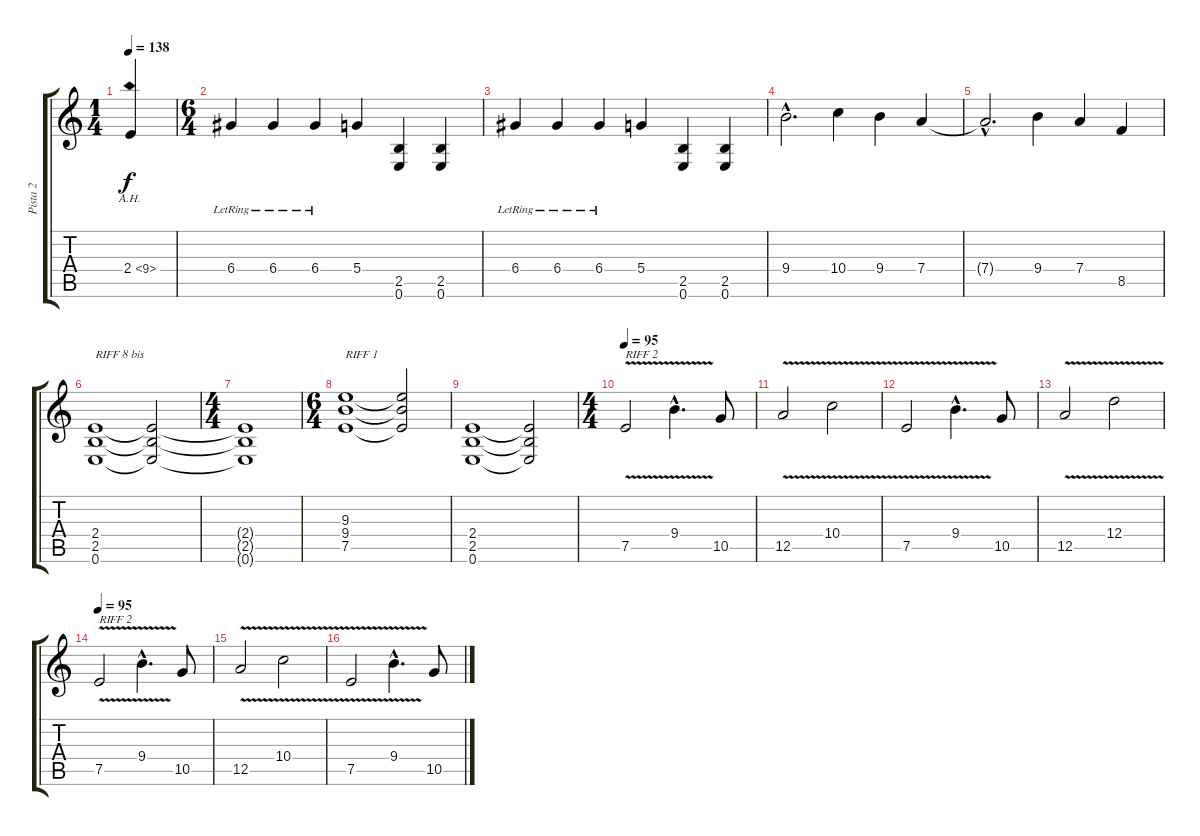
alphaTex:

\track ("Pista 2" "Pista 2") {instrument distortionguitar}
\staff {score tabs}
\tuning (E4 B3 G3 D3 A2 E2) {hide}
\ts (1 4)
\tempo 138
\clef g2
\ks c
2.4{ah 7}.4{dy f} |
\ts (6 4)
6.4{lr}.4 6.4{lr}.4 6.4{lr}.4 5.4.4 (2.5 0.6).4 (2.5 0.6).4 |
6.4{lr}.4 6.4{lr}.4 6.4{lr}.4 5.4.4 (2.5 0.6).4 (2.5 0.6).4 |
9.4{hac}.2{d} 10.4.4 9.4.4 7.4.4 |
7.4{hac t}.2{d} 9.4.4 7.4.4 8.5.4 |
(2.4 2.5 0.6).1{txt "RIFF 8 bis"} (2.4{t} 2.5{t} 0.6{t}).2 |
\ts (4 4)
(2.4{t} 2.5{t} 0.6{t}).1 |
\ts (6 4)
(9.3 9.4 7.5).1{txt "RIFF 1"} (9.3{t} 9.4{t} 7.5{t}).2 |
(2.4 2.5 0.6).1 (2.4{t} 2.5{t} 0.6{t}).2 |
\ts (4 4)
\tempo 95
7.5{v}.2{txt "RIFF 2"} 9.4{v hac}.4{d} 10.5.8 |
12.5{v}.2 10.4{v}.2 |
7.5{v}.2 9.4{v hac}.4{d} 10.5.8 |
12.5{v}.2 12.4{v}.2 |
\tempo 95
7.5{v}.2{txt "RIFF 2"} 9.4{v hac}.4{d} 10.5.8 |
12.5{v}.2 10.4{v}.2 |
7.5{v}.2 9.4{v hac}.4{d} 10.5.8
